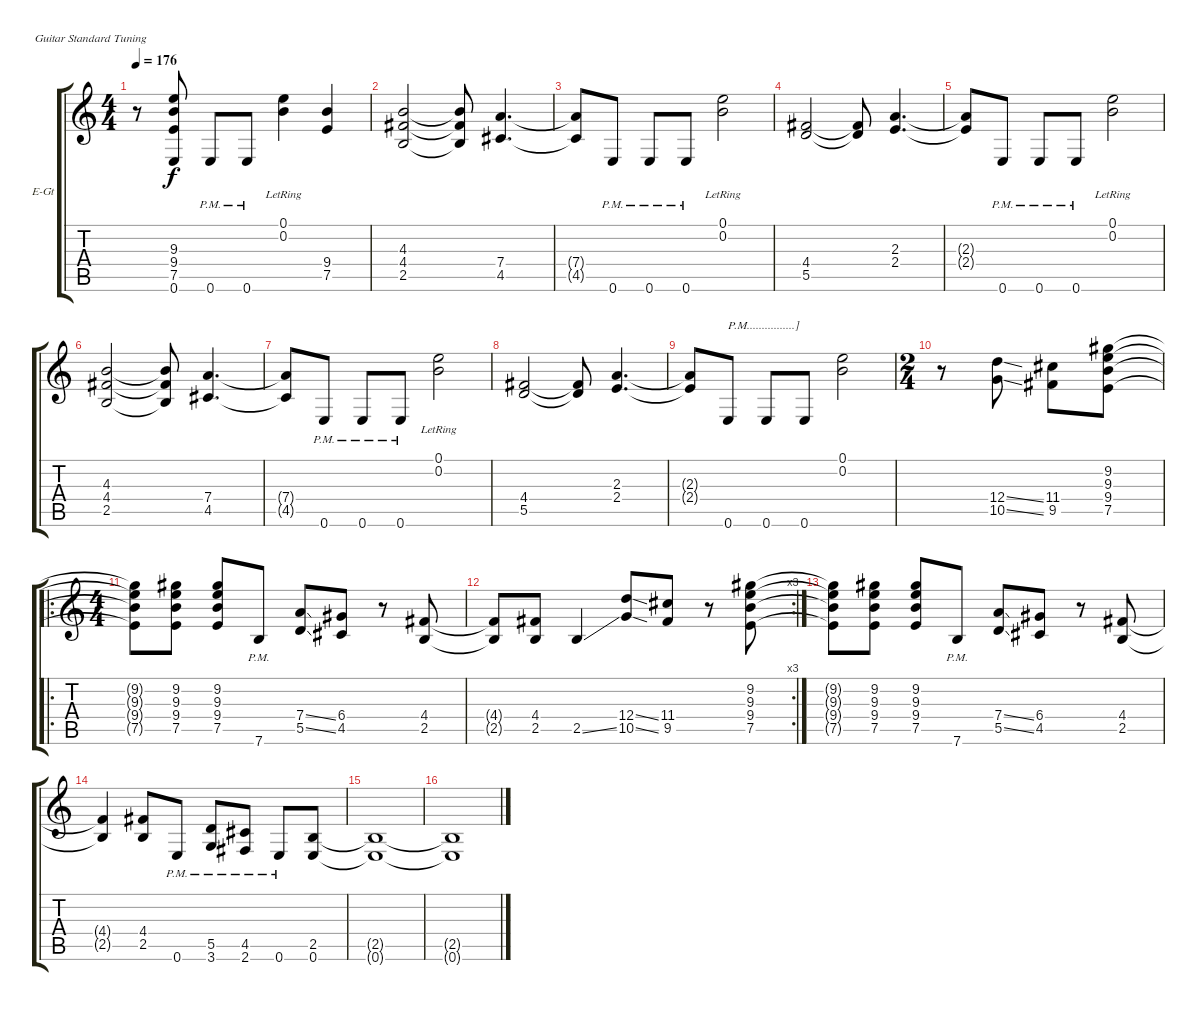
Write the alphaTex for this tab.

\bracketExtendMode groupsimilarinstruments
\firstSystemTrackNameOrientation horizontal
\otherSystemsTrackNameOrientation horizontal
\track ("Rytmic Guitar" "E-Gt") {instrument distortionguitar}
\staff {score tabs}
\tuning (E4 B3 G3 D3 A2 E2)
\ts (4 4)
\tempo 176
\clef g2
\ks c
r.8{dy f} (9.3 9.4 7.5 0.6).8 0.6{pm}.8 0.6{pm}.8 (0.1{lr} 0.2{lr}).4 (9.4 7.5).4 |
(4.3 4.4 2.5).2 (4.3{t} 4.4{t} 2.5{t}).8 (7.4 4.5).4{d} |
(7.4{t} 4.5{t}).8 0.6{pm}.8 0.6{pm}.8 0.6{pm}.8 (0.1{lr} 0.2{lr}).2 |
(4.4 5.5).2 (4.4{t} 5.5{t}).8 (2.3 2.4).4{d} |
(2.3{t} 2.4{t}).8 0.6{pm}.8 0.6{pm}.8 0.6{pm}.8 (0.1{lr} 0.2{lr}).2 |
(4.3 4.4 2.5).2 (4.3{t} 4.4{t} 2.5{t}).8 (7.4 4.5).4{d} |
(7.4{t} 4.5{t}).8 0.6{pm}.8 0.6{pm}.8 0.6{pm}.8 (0.1{lr} 0.2{lr}).2 |
(4.4 5.5).2 (4.4{t} 5.5{t}).8 (2.3 2.4).4{d} |
(2.3{t} 2.4{t}).8 0.6.8{txt "P.M................]"} 0.6.8 0.6.8 (0.1 0.2).2 |
\ts (2 4)
\beaming (8 2 2)
r.8 (12.4{ss} 10.5{ss}).8 (11.4 9.5).8 (9.2 9.3 9.4 7.5).8 |
\ro
\ts (4 4)
\beaming (8 2 2 2 2)
(9.2{t} 9.3{t} 9.4{t} 7.5{t}).8 (9.2 9.3 9.4 7.5).8 (9.2 9.3 9.4 7.5).8 7.6{pm}.8 (7.4{ss} 5.5{ss}).8 (6.4 4.5).8 r.8 (4.4 2.5).8 |
\rc 3
(4.4{t} 2.5{t}).8 (4.4 2.5).8 2.5{ss}.4 (12.4{ss} 10.5{ss}).8 (11.4 9.5).8 r.8 (9.2 9.3 9.4 7.5).8 |
(9.2{t} 9.3{t} 9.4{t} 7.5{t}).8 (9.2 9.3 9.4 7.5).8 (9.2 9.3 9.4 7.5).8 7.6{pm}.8 (7.4{ss} 5.5{ss}).8 (6.4 4.5).8 r.8 (4.4 2.5).8 |
(4.4{t} 2.5{t}).4 (4.4 2.5).8 0.6{pm}.8 (5.5{pm} 3.6{pm}).8 (4.5{pm} 2.6{pm}).8 0.6{pm}.8 (2.5 0.6).8 |
(2.5{t} 0.6{t}).1 |
(2.5{t} 0.6{t}).1
